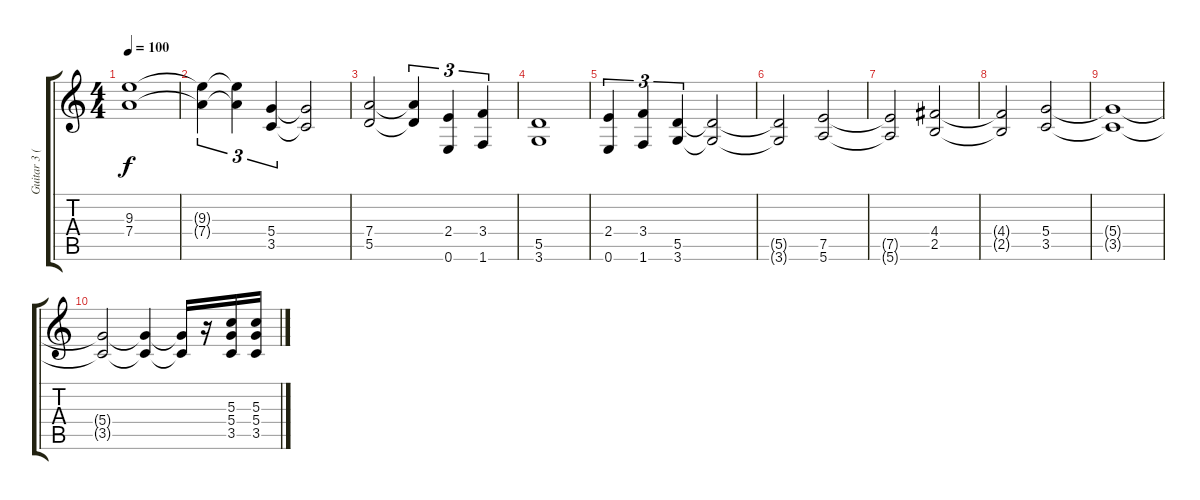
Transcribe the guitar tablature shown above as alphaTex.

\track ("Guitar 3 (rhythm)" "Guitar 3 (") {instrument distortionguitar}
\staff {score tabs}
\tuning (E4 B3 G3 D3 A2 E2) {hide}
\ts (4 4)
\tempo 100
\clef g2
\ks c
(9.3{t} 7.4{t}).1{dy f} |
(9.3{t} 7.4{t}).4{tu (3 2)} (9.3{t} 7.4{t}).4{tu (3 2)} (5.4 3.5).4{tu (3 2)} (5.4{t} 3.5{t}).2 |
(7.4 5.5).2 (7.4{t} 5.5{t}).4{tu (3 2)} (2.4 0.6).4{tu (3 2)} (3.4 1.6).4{tu (3 2)} |
(5.5 3.6).1 |
(2.4 0.6).4{tu (3 2)} (3.4 1.6).4{tu (3 2)} (5.5 3.6).4{tu (3 2)} (5.5{t} 3.6{t}).2 |
(5.5{t} 3.6{t}).2 (7.5 5.6).2 |
(7.5{t} 5.6{t}).2 (4.4 2.5).2 |
(4.4{t} 2.5{t}).2 (5.4 3.5).2 |
(5.4{t} 3.5{t}).1 |
(5.4{t} 3.5{t}).2 (5.4{t} 3.5{t}).4 (5.4{t} 3.5{t}).16 r.16 (5.3 5.4 3.5).16 (5.3 5.4 3.5).16
